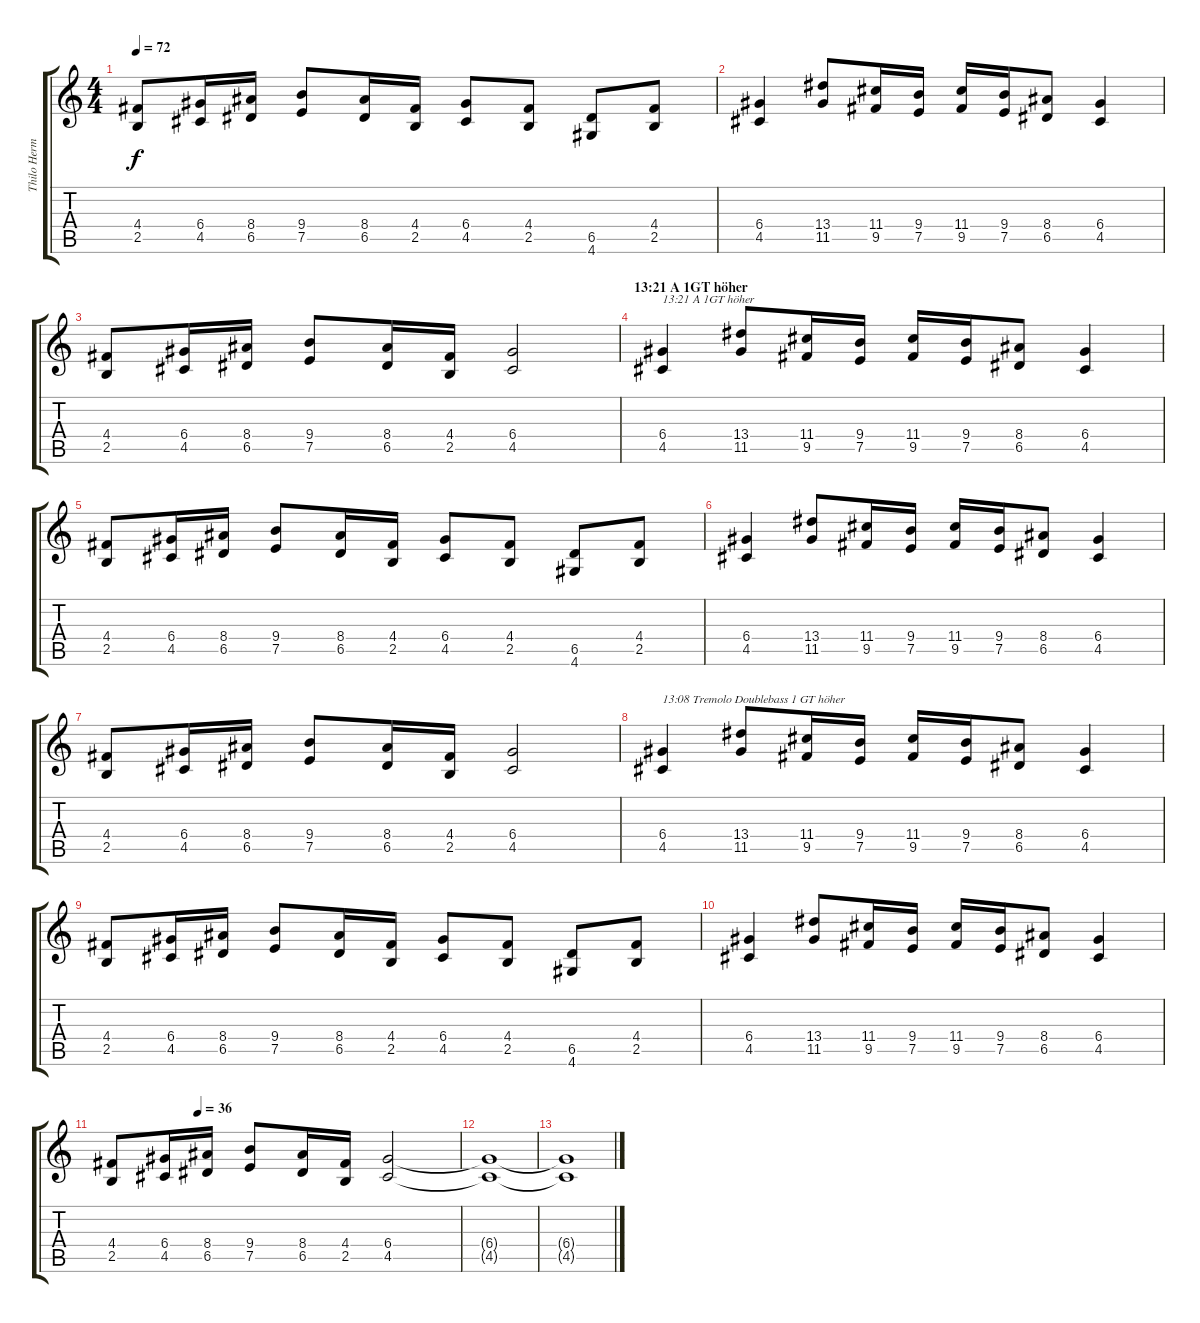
\track ("Thilo Hermann (right)" "Thilo Herm") {instrument overdrivenguitar}
\staff {score tabs}
\tuning (E4 B3 G3 D3 A2 E2) {hide}
\ts (4 4)
\tempo 72
\clef g2
\ks c
(4.4 2.5).8{dy f} (6.4 4.5).16 (8.4 6.5).16 (9.4 7.5).8 (8.4 6.5).16 (4.4 2.5).16 (6.4 4.5).8 (4.4 2.5).8 (6.5 4.6).8 (4.4 2.5).8 |
(6.4 4.5).4 (13.4 11.5).8 (11.4 9.5).16 (9.4 7.5).16 (11.4 9.5).16 (9.4 7.5).16 (8.4 6.5).8 (6.4 4.5).4 |
(4.4 2.5).8 (6.4 4.5).16 (8.4 6.5).16 (9.4 7.5).8 (8.4 6.5).16 (4.4 2.5).16 (6.4 4.5).2 |
\section ("" "13:21 A 1GT höher")
(6.4 4.5).4{txt "13:21 A 1GT höher"} (13.4 11.5).8 (11.4 9.5).16 (9.4 7.5).16 (11.4 9.5).16 (9.4 7.5).16 (8.4 6.5).8 (6.4 4.5).4 |
(4.4 2.5).8 (6.4 4.5).16 (8.4 6.5).16 (9.4 7.5).8 (8.4 6.5).16 (4.4 2.5).16 (6.4 4.5).8 (4.4 2.5).8 (6.5 4.6).8 (4.4 2.5).8 |
(6.4 4.5).4 (13.4 11.5).8 (11.4 9.5).16 (9.4 7.5).16 (11.4 9.5).16 (9.4 7.5).16 (8.4 6.5).8 (6.4 4.5).4 |
(4.4 2.5).8 (6.4 4.5).16 (8.4 6.5).16 (9.4 7.5).8 (8.4 6.5).16 (4.4 2.5).16 (6.4 4.5).2 |
(6.4 4.5).4{txt "13:08 Tremolo Doublebass 1 GT höher"} (13.4 11.5).8 (11.4 9.5).16 (9.4 7.5).16 (11.4 9.5).16 (9.4 7.5).16 (8.4 6.5).8 (6.4 4.5).4 |
(4.4 2.5).8 (6.4 4.5).16 (8.4 6.5).16 (9.4 7.5).8 (8.4 6.5).16 (4.4 2.5).16 (6.4 4.5).8 (4.4 2.5).8 (6.5 4.6).8 (4.4 2.5).8 |
(6.4 4.5).4 (13.4 11.5).8 (11.4 9.5).16 (9.4 7.5).16 (11.4 9.5).16 (9.4 7.5).16 (8.4 6.5).8 (6.4 4.5).4 |
\tempo (36 0.25)
(4.4 2.5).8 (6.4 4.5).16 (8.4 6.5).16 (9.4 7.5).8 (8.4 6.5).16 (4.4 2.5).16 (6.4 4.5).2 |
(6.4{t} 4.5{t}).1 |
(6.4{t} 4.5{t}).1
